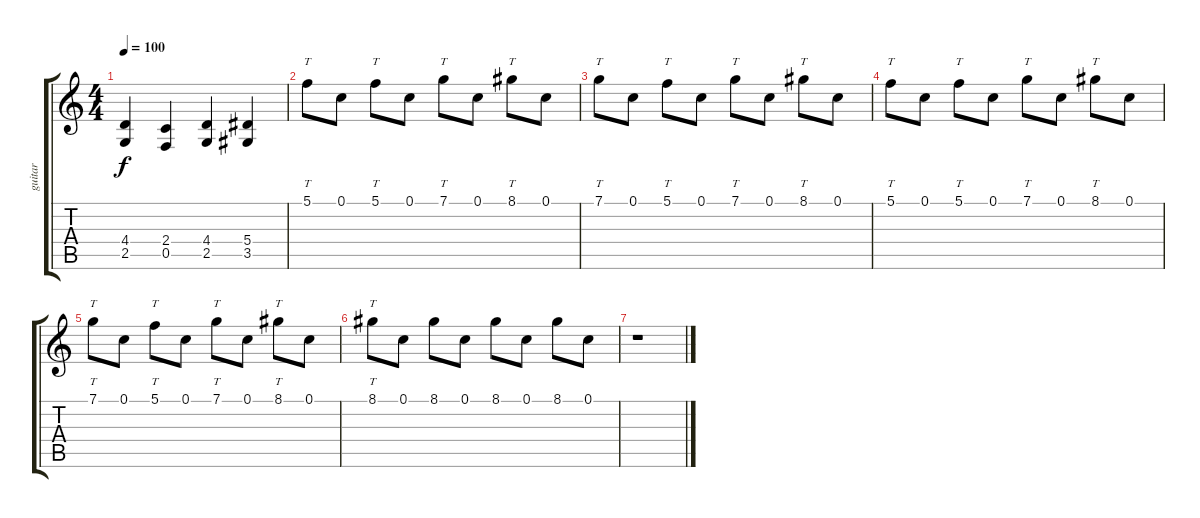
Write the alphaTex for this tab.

\track ("guitar" "guitar") {instrument electricguitarjazz}
\staff {score tabs}
\tuning (C4 G3 Eb3 Bb2 F2 C2) {hide}
\ts (4 4)
\tempo 100
\clef g2
\ks c
(4.4 2.5).4{dy f} (2.4 0.5).4 (4.4 2.5).4 (5.4 3.5).4 |
5.1.8{tt} 0.1.8 5.1.8{tt} 0.1.8 7.1.8{tt} 0.1.8 8.1.8{tt} 0.1.8 |
7.1.8{tt} 0.1.8 5.1.8{tt} 0.1.8 7.1.8{tt} 0.1.8 8.1.8{tt} 0.1.8 |
5.1.8{tt} 0.1.8 5.1.8{tt} 0.1.8 7.1.8{tt} 0.1.8 8.1.8{tt} 0.1.8 |
7.1.8{tt} 0.1.8 5.1.8{tt} 0.1.8 7.1.8{tt} 0.1.8 8.1.8{tt} 0.1.8 |
8.1.8{tt} 0.1.8{volume 14} 8.1.8 0.1.8{volume 12} 8.1.8 0.1.8{volume 8} 8.1.8 0.1.8{volume 4} |
r.1
